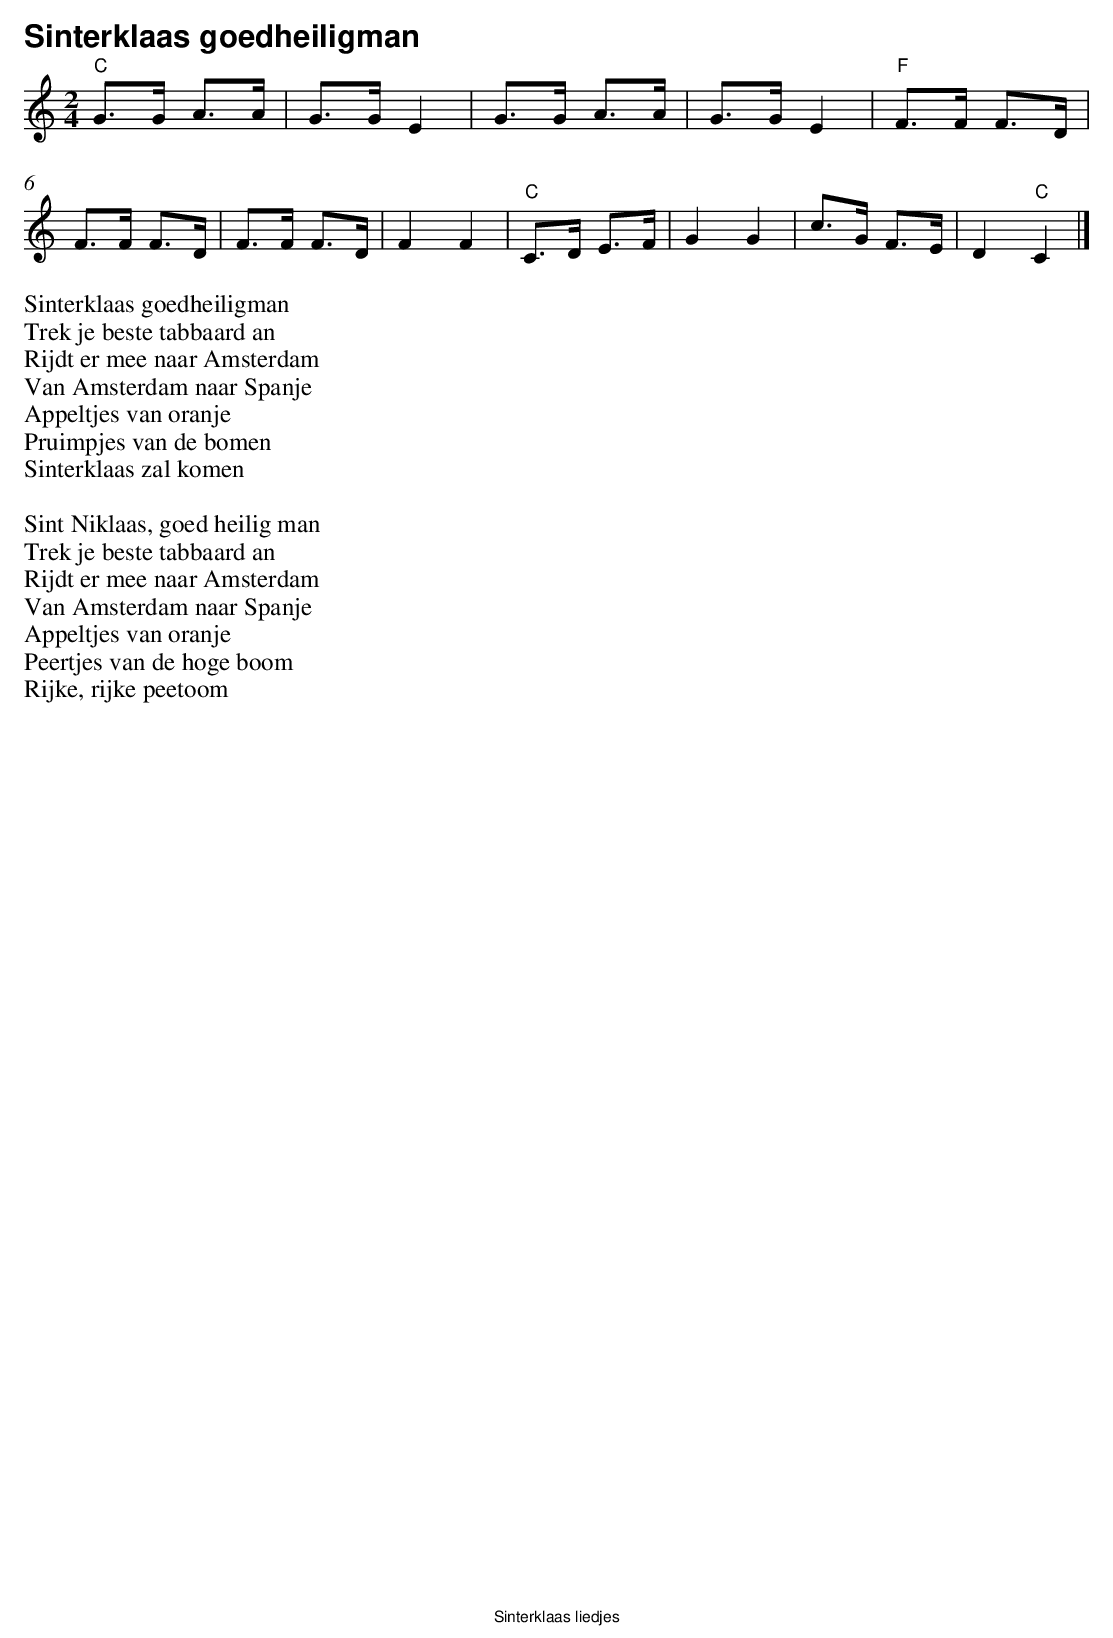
X:1
T:Sinterklaas goedheiligman
Q:1/4=150
M:2/4
L:1/8
K:Cmaj clef=treble
V:1
"C" G>G A>A | G>G E2 | G>G A>A | G>G E2 | "F"F>F F>D |$
F>F F>D | F>F F>D | F2 F2 | "C"C>D E>F | G2 G2 | c>G F>E | D2 "C" C2 |]
Sinterklaas goedheiligman
Trek je beste tabbaard an
Rijdt er mee naar Amsterdam
Van Amsterdam naar Spanje
Appeltjes van oranje
Pruimpjes van de bomen
Sinterklaas zal komen
\
Sint Niklaas, goed heilig man
Trek je beste tabbaard an
Rijdt er mee naar Amsterdam
Van Amsterdam naar Spanje
Appeltjes van oranje
Peertjes van de hoge boom
Rijke, rijke peetoom
